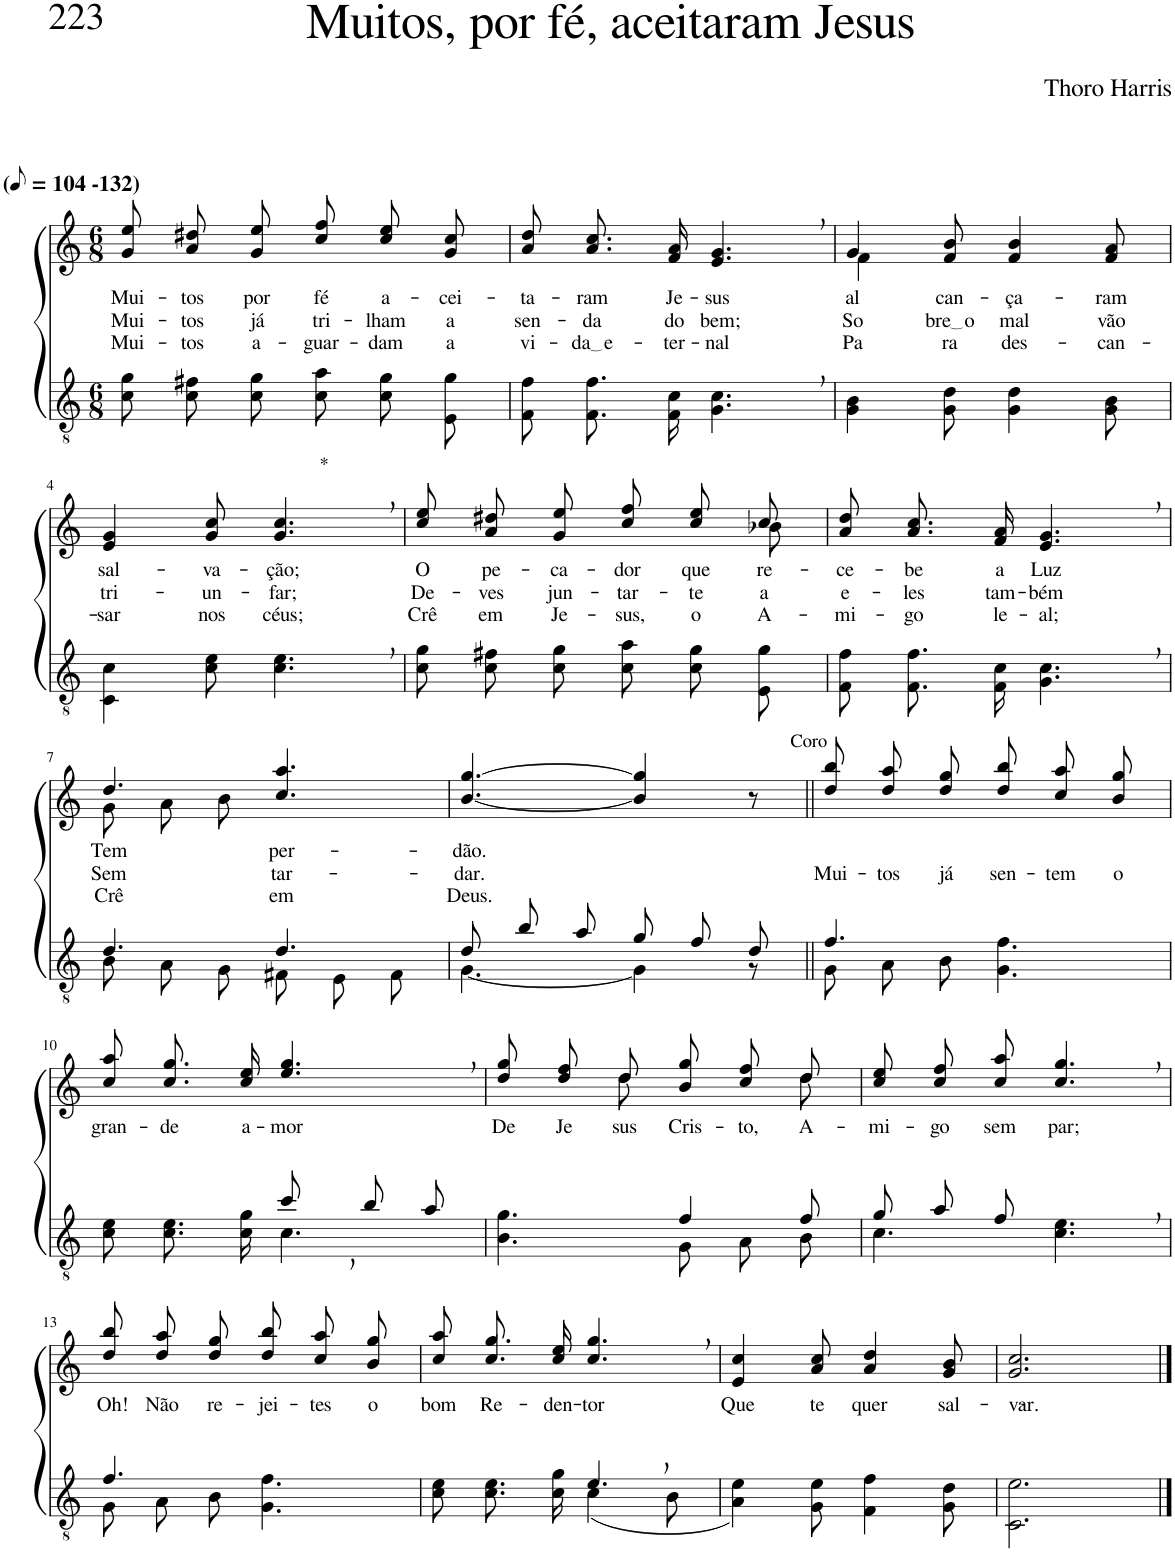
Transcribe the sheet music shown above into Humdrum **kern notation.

**kern	**kern	**text	**text	**text
*part2	*part1	*part1	*part1	*part1
*staff2	*staff1	*staff1	*staff1	*staff1
*I"Parte III e IV	*I"Parte I e II	*	*	*
*clefGv2	*clefG2	*	*	*
*Trd4c7	*Trd4c7	*	*	*
*k[]	*k[]	*	*	*
*M6/8	*M6/8	*	*	*
*MM52	*MM52	*	*	*
=1	=1	=1	=1	=1
!	!LO:TX:a:B:t=(	!	!	!
!	!LO:TX:a:B:t=-132)	!	!	!
!	!	!LO:LY:b	!LO:LY:b	!LO:LY:b
8c\ 8g\L	8g\ 8ee\L	Mui-	Mui-	Mui-
!	!	!LO:LY:b	!LO:LY:b	!LO:LY:b
8c\ 8f#X\	8a\ 8dd#X\	-tos	-tos	-tos
!	!	!LO:LY:b	!LO:LY:b	!LO:LY:b
8c\ 8g\J	8g\ 8ee\J	por	já	a-
!	!	!LO:LY:b	!LO:LY:b	!LO:LY:b
8c\ 8a\L	8cc\ 8ff\L	fé	tri-	-guar-
!	!	!LO:LY:b	!LO:LY:b	!LO:LY:b
8c\ 8g\	8cc\ 8ee\	a-	-lham	-dam
!	!	!LO:LY:b	!LO:LY:b	!LO:LY:b
8E\ 8g\J	8g\ 8cc\J	-cei-	a	a
=2	=2	=2	=2	=2
!	!	!LO:LY:b	!LO:LY:b	!LO:LY:b
8F/ 8f/L	8a/ 8dd/L	-ta-	sen-	vi-
!	!	!LO:LY:b	!LO:LY:b	!LO:LY:b
8.F/ 8.f/	8.a/ 8.cc/	-ram	-da	da e
!	!	!LO:LY:b	!LO:LY:b	!LO:LY:b
16F/ 16c/Jk	16f/ 16a/Jk	Je-	do	-ter-
!	!	!LO:LY:b	!LO:LY:b	!LO:LY:b
4.G\, 4.c\,	4.e/, 4.g/,	-sus	bem;	-nal
=3	=3	=3	=3	=3
*	*^	*	*	*
!	!	!	!LO:LY:b	!LO:LY:b	!LO:LY:b
4G\ 4B\	4g/	4f\	al-	So-	Pa-
!	!	!	!LO:LY:b	!LO:LY:b	!LO:LY:b
8G\ 8d\	8f/ 8b/	2ryy	-can-	bre o	-ra
!	!	!	!LO:LY:b	!LO:LY:b	!LO:LY:b
4G\ 4d\	4f/ 4b/	.	-ça-	mal	des-
!	!	!	!LO:LY:b	!LO:LY:b	!LO:LY:b
8G\ 8B\	8f/ 8a/	.	-ram	vão	-can-
*	*v	*v	*	*	*
!!LO:LB:g=z
=4	=4	=4	=4	=4
!	!	!LO:LY:b	!LO:LY:b	!LO:LY:b
4C\ 4c\	4e/ 4g/	sal-	tri-	-sar
!	!	!LO:LY:b	!LO:LY:b	!LO:LY:b
8c\ 8e\	8g/ 8cc/	-va-	-un-	nos
!	!LO:TX:a:t=*	!	!	!
!	!	!LO:LY:b	!LO:LY:b	!LO:LY:b
4.c\, 4.e\,	4.g/, 4.cc/,	-ção;	-far;	céus;
=5	=5	=5	=5	=5
!	!	!LO:LY:b	!LO:LY:b	!LO:LY:b
*	*^	*	*	*
8c\ 8g\L	8cc\ 8ee\L	8ryy	O	De-	Crê
!	!	!	!LO:LY:b	!LO:LY:b	!LO:LY:b
*	*v	*v	*	*	*
8c\ 8f#X\	8a\ 8dd#X\	pe-	-ves	em
!	!	!LO:LY:b	!LO:LY:b	!LO:LY:b
8c\ 8g\J	8g\ 8ee\J	-ca-	jun-	Je-
!	!	!LO:LY:b	!LO:LY:b	!LO:LY:b
8c\ 8a\L	8cc\ 8ff\L	-dor	-tar-	-sus,
!	!	!LO:LY:b	!LO:LY:b	!LO:LY:b
8c\ 8g\	8cc\ 8ee\	que	-te	o
*	*^	*	*	*
!	!	!	!LO:LY:b	!LO:LY:b	!LO:LY:b
8E\ 8g\J	8cc\J	8b-X\	re-	a	A-
=6	=6	=6	=6	=6	=6
!	!	!	!LO:LY:b	!LO:LY:b	!LO:LY:b
*	*v	*v	*	*	*
8F/ 8f/L	8a/ 8dd/L	-ce-	e-	-mi-
!	!	!LO:LY:b	!LO:LY:b	!LO:LY:b
8.F/ 8.f/	8.a/ 8.cc/	-be	-les	-go
!	!	!LO:LY:b	!LO:LY:b	!LO:LY:b
16F/ 16c/Jk	16f/ 16a/Jk	a	tam-	le-
!	!	!LO:LY:b	!LO:LY:b	!LO:LY:b
4.G\, 4.c\,	4.e/, 4.g/,	Luz	-bém	-al;
!!LO:LB:g=z
=7	=7	=7	=7	=7
*^	*^	*	*	*
!	!	!	!	!LO:LY:b	!LO:LY:b	!LO:LY:b
4.d/	8B\L	4.dd/	8g\L	Tem	Sem	Crê
.	8A\	.	8a\	.	.	.
.	8G\J	.	8b\J	.	.	.
!	!	!	!	!LO:LY:b	!LO:LY:b	!LO:LY:b
4.d/	8F#X\L	4.cc/ 4.aa/	4.ryy	per-	-tar-	em
.	8E\	.	.	.	.	.
.	8F#\J	.	.	.	.	.
*	*	*v	*v	*	*	*
=8	=8	=8	=8	=8	=8
!	!	!	!LO:LY:b	!LO:LY:b	!LO:LY:b
8d/L	[4.G\	[4.b/ [4.gg/	-dão.	-dar.	Deus.
8b/	.	.	.	.	.
8a/J	.	.	.	.	.
8g/L	4G\]	4b/] 4gg/]	.	.	.
8f/	.	.	.	.	.
!	!	!LO:TX:a:t=Coro	!	!	!
8d/J	8r	8r	.	.	.
=9||	=9||	=9||	=9||	=9||	=9||
!	!	!	!	!LO:LY:b	!
4.f/	8G\L	8dd\ 8bb\L	.	Mui-	.
!	!	!	!	!LO:LY:b	!
.	8A\	8dd\ 8aa\	.	-tos	.
!	!	!	!	!LO:LY:b	!
.	8B\J	8dd\ 8gg\J	.	já	.
!	!	!	!	!LO:LY:b	!
4.ryy	4.G\ 4.f\	8dd\ 8bb\L	.	sen-	.
!	!	!	!	!LO:LY:b	!
.	.	8cc\ 8aa\	.	-tem	.
!	!	!	!	!LO:LY:b	!
.	.	8b\ 8gg\J	.	o	.
!!LO:LB:g=z
=10	=10	=10	=10	=10	=10
!	!	!	!LO:LY:b	!	!
4.ryy	8c\ 8e\L	8cc\ 8aa\L	gran-	.	.
!	!	!	!LO:LY:b	!	!
.	8.c\ 8.e\	8.cc\ 8.gg\	-de	.	.
!	!	!	!LO:LY:b	!	!
.	16c\ 16g\Jk	16cc\ 16ee\Jk	a-	.	.
!	!	!	!LO:LY:b	!	!
8cc,/L	4.c\	4.ee/, 4.gg/,	-mor	.	.
8b/	.	.	.	.	.
8a/J	.	.	.	.	.
=11	=11	=11	=11	=11	=11
!	!	!	!LO:LY:b	!	!
*	*	*^	*	*	*
4.ryy	4.B\ 4.g\	8dd\ 8gg\L	4ryy	De	.	.
!	!	!	!	!LO:LY:b	!	!
.	.	8dd\ 8ff\	.	Je-	.	.
!	!	!	!	!LO:LY:b	!	!
.	.	8dd\J	8dd\	-sus	.	.
!	!	!	!	!LO:LY:b	!	!
4f/	8G\L	8b\ 8gg\L	4ryy	Cris-	.	.
!	!	!	!	!LO:LY:b	!	!
.	8A\	8cc\ 8ff\	.	-to,	.	.
!	!	!	!	!LO:LY:b	!	!
8f/	8B\J	8dd\J	8dd\	A-	.	.
=12	=12	=12	=12	=12	=12	=12
!	!	!	!	!LO:LY:b	!	!
*	*	*v	*v	*	*	*
8g/L	4.c\	8cc\ 8ee\L	-mi-	.	.
!	!	!	!LO:LY:b	!	!
8a/	.	8cc\ 8ff\	-go	.	.
!	!	!	!LO:LY:b	!	!
8f/J	.	8cc\ 8aa\J	sem	.	.
!	!	!	!LO:LY:b	!	!
4.ryy	4.c\ 4.e\	4.cc/, 4.gg/,	par;	.	.
!!LO:LB:g=z
=13	=13	=13	=13	=13	=13
!	!	!	!LO:LY:b	!	!
4.f/	8G\L	8dd\ 8bb\L	Oh!	.	.
!	!	!	!LO:LY:b	!	!
.	8A\	8dd\ 8aa\	Não	.	.
!	!	!	!LO:LY:b	!	!
.	8B\J	8dd\ 8gg\J	re-	.	.
!	!	!	!LO:LY:b	!	!
4.ryy	4.G\ 4.f\	8dd\ 8bb\L	-jei-	.	.
!	!	!	!LO:LY:b	!	!
.	.	8cc\ 8aa\	-tes	.	.
!	!	!	!LO:LY:b	!	!
.	.	8b\ 8gg\J	o	.	.
=14	=14	=14	=14	=14	=14
!	!	!	!LO:LY:b	!	!
*	*	*^	*	*	*
4.ryy	8c\ 8e\L	8cc\ 8aa\L	8ryy	bom	.	.
!	!	!	!	!LO:LY:b	!	!
.	8.c\ 8.e\	8.gg\	4.cc/	Re-	.	.
!	!	!	!	!LO:LY:b	!	!
.	16c\ 16g\Jk	16cc\ 16ee\Jk	.	-den-	.	.
!	!	!	!	!LO:LY:b	!	!
4.e,/	(4c\	4.cc/, 4.gg/,	.	-tor	.	.
.	.	.	4ryy	.	.	.
.	8B\	.	.	.	.	.
*	*	*v	*v	*	*	*
=15	=15	=15	=15	=15	=15
!	!	!	!LO:LY:b	!	!
*v	*v	*	*	*	*
4A\ 4e\)	4e/ 4cc/	Que	.	.
!	!	!LO:LY:b	!	!
8G\ 8e\	8a/ 8cc/	te	.	.
!	!	!LO:LY:b	!	!
4F\ 4f\	4a/ 4dd/	quer	.	.
!	!	!LO:LY:b	!	!
8G\ 8d\	8g/ 8b/	sal-	.	.
=16	=16	=16	=16	=16
!	!	!LO:LY:b	!	!
2.C\ 2.e\	2.g/ 2.cc/	-var.-	.	.
==	==	==	==	==
*-	*-	*-	*-	*-
